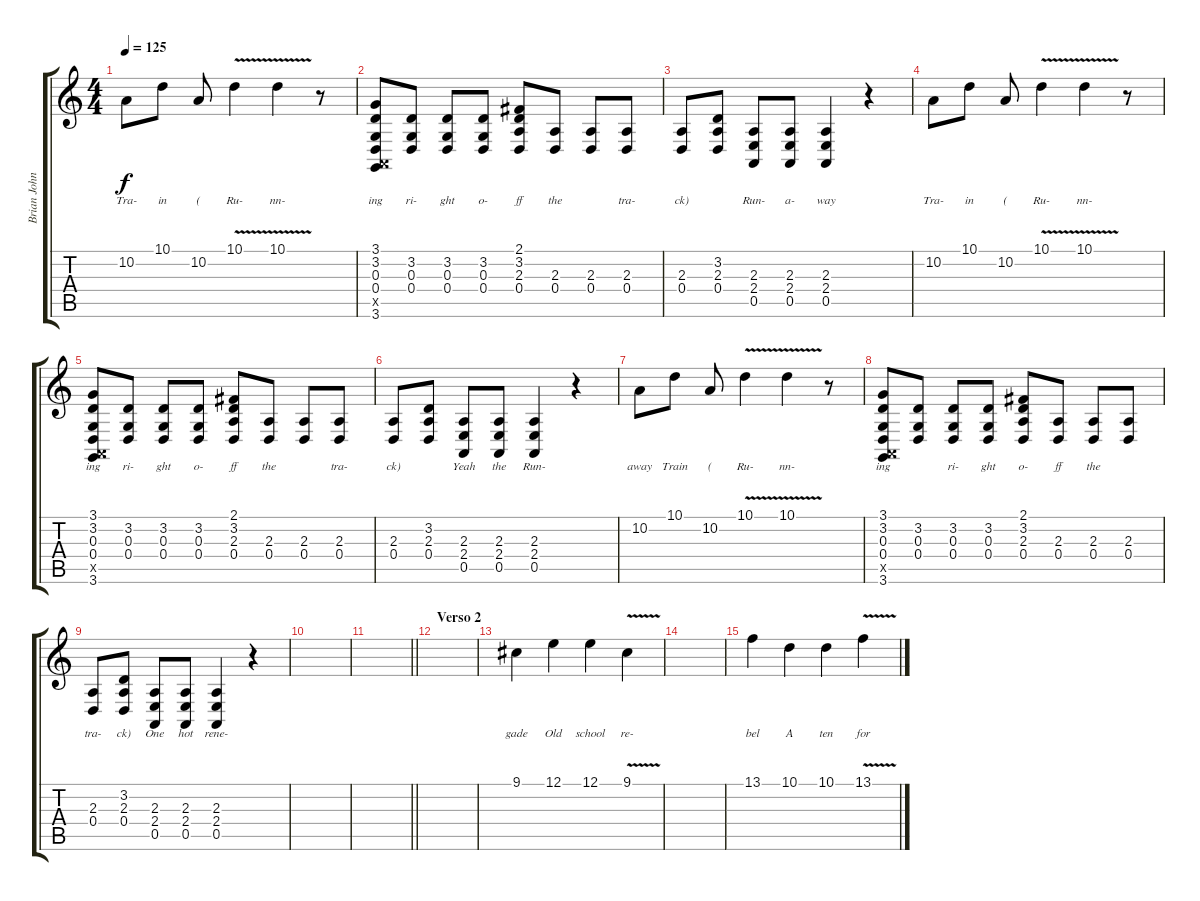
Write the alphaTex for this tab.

\track ("Brian Johnson" "Brian John") {instrument lead6voice}
\staff {score tabs}
\tuning (E4 B3 G3 D3 A2 E2) {hide}
\ts (4 4)
\tempo 125
\clef g2
\ks c
10.2.8{lyrics (0 "Tra-") lyrics (1 "") lyrics (2 "") lyrics (3 "") lyrics (4 "") dy f} 10.1.8{lyrics (0 "in") lyrics (1 "") lyrics (2 "") lyrics (3 "") lyrics (4 "")} 10.2.8{lyrics (0 "(") lyrics (1 "") lyrics (2 "") lyrics (3 "") lyrics (4 "")} 10.1{v}.4{lyrics (0 "Ru-") lyrics (1 "") lyrics (2 "") lyrics (3 "") lyrics (4 "")} 10.1{v}.4{lyrics (0 "nn-") lyrics (1 "") lyrics (2 "") lyrics (3 "") lyrics (4 "")} r.8 |
(3.1 3.2 0.3 0.4 0.5{x} 3.6).8{lyrics (0 "ing") lyrics (1 "") lyrics (2 "") lyrics (3 "") lyrics (4 "")} (3.2 0.3 0.4).8{lyrics (0 "ri-") lyrics (1 "") lyrics (2 "") lyrics (3 "") lyrics (4 "")} (3.2 0.3 0.4).8{lyrics (0 "ght") lyrics (1 "") lyrics (2 "") lyrics (3 "") lyrics (4 "")} (3.2 0.3 0.4).8{lyrics (0 "o-") lyrics (1 "") lyrics (2 "") lyrics (3 "") lyrics (4 "")} (2.1 3.2 2.3 0.4).8{lyrics (0 "ff") lyrics (1 "") lyrics (2 "") lyrics (3 "") lyrics (4 "")} (2.3 0.4).8{lyrics (0 "the") lyrics (1 "") lyrics (2 "") lyrics (3 "") lyrics (4 "")} (2.3 0.4).8{lyrics (0 "") lyrics (1 "") lyrics (2 "") lyrics (3 "") lyrics (4 "")} (2.3 0.4).8{lyrics (0 "tra-") lyrics (1 "") lyrics (2 "") lyrics (3 "") lyrics (4 "")} |
(2.3 0.4).8{lyrics (0 "ck)") lyrics (1 "") lyrics (2 "") lyrics (3 "") lyrics (4 "")} (3.2 2.3 0.4).8{lyrics (0 "") lyrics (1 "") lyrics (2 "") lyrics (3 "") lyrics (4 "")} (2.3 2.4 0.5).8{lyrics (0 "Run-") lyrics (1 "") lyrics (2 "") lyrics (3 "") lyrics (4 "")} (2.3 2.4 0.5).8{lyrics (0 "a-") lyrics (1 "") lyrics (2 "") lyrics (3 "") lyrics (4 "")} (2.3 2.4 0.5).4{lyrics (0 "way") lyrics (1 "") lyrics (2 "") lyrics (3 "") lyrics (4 "")} r.4 |
10.2.8{lyrics (0 "Tra-") lyrics (1 "") lyrics (2 "") lyrics (3 "") lyrics (4 "")} 10.1.8{lyrics (0 "in") lyrics (1 "") lyrics (2 "") lyrics (3 "") lyrics (4 "")} 10.2.8{lyrics (0 "(") lyrics (1 "") lyrics (2 "") lyrics (3 "") lyrics (4 "")} 10.1{v}.4{lyrics (0 "Ru-") lyrics (1 "") lyrics (2 "") lyrics (3 "") lyrics (4 "")} 10.1{v}.4{lyrics (0 "nn-") lyrics (1 "") lyrics (2 "") lyrics (3 "") lyrics (4 "")} r.8 |
(3.1 3.2 0.3 0.4 0.5{x} 3.6).8{lyrics (0 "ing") lyrics (1 "") lyrics (2 "") lyrics (3 "") lyrics (4 "")} (3.2 0.3 0.4).8{lyrics (0 "ri-") lyrics (1 "") lyrics (2 "") lyrics (3 "") lyrics (4 "")} (3.2 0.3 0.4).8{lyrics (0 "ght") lyrics (1 "") lyrics (2 "") lyrics (3 "") lyrics (4 "")} (3.2 0.3 0.4).8{lyrics (0 "o-") lyrics (1 "") lyrics (2 "") lyrics (3 "") lyrics (4 "")} (2.1 3.2 2.3 0.4).8{lyrics (0 "ff") lyrics (1 "") lyrics (2 "") lyrics (3 "") lyrics (4 "")} (2.3 0.4).8{lyrics (0 "the") lyrics (1 "") lyrics (2 "") lyrics (3 "") lyrics (4 "")} (2.3 0.4).8{lyrics (0 "") lyrics (1 "") lyrics (2 "") lyrics (3 "") lyrics (4 "")} (2.3 0.4).8{lyrics (0 "tra-") lyrics (1 "") lyrics (2 "") lyrics (3 "") lyrics (4 "")} |
(2.3 0.4).8{lyrics (0 "ck)") lyrics (1 "") lyrics (2 "") lyrics (3 "") lyrics (4 "")} (3.2 2.3 0.4).8{lyrics (0 "") lyrics (1 "") lyrics (2 "") lyrics (3 "") lyrics (4 "")} (2.3 2.4 0.5).8{lyrics (0 "Yeah") lyrics (1 "") lyrics (2 "") lyrics (3 "") lyrics (4 "")} (2.3 2.4 0.5).8{lyrics (0 "the") lyrics (1 "") lyrics (2 "") lyrics (3 "") lyrics (4 "")} (2.3 2.4 0.5).4{lyrics (0 "Run-") lyrics (1 "") lyrics (2 "") lyrics (3 "") lyrics (4 "")} r.4 |
10.2.8{lyrics (0 "away") lyrics (1 "") lyrics (2 "") lyrics (3 "") lyrics (4 "")} 10.1.8{lyrics (0 "Train") lyrics (1 "") lyrics (2 "") lyrics (3 "") lyrics (4 "")} 10.2.8{lyrics (0 "(") lyrics (1 "") lyrics (2 "") lyrics (3 "") lyrics (4 "")} 10.1{v}.4{lyrics (0 "Ru-") lyrics (1 "") lyrics (2 "") lyrics (3 "") lyrics (4 "")} 10.1{v}.4{lyrics (0 "nn-") lyrics (1 "") lyrics (2 "") lyrics (3 "") lyrics (4 "")} r.8 |
(3.1 3.2 0.3 0.4 0.5{x} 3.6).8{lyrics (0 "ing") lyrics (1 "") lyrics (2 "") lyrics (3 "") lyrics (4 "")} (3.2 0.3 0.4).8{lyrics (0 "") lyrics (1 "") lyrics (2 "") lyrics (3 "") lyrics (4 "")} (3.2 0.3 0.4).8{lyrics (0 "ri-") lyrics (1 "") lyrics (2 "") lyrics (3 "") lyrics (4 "")} (3.2 0.3 0.4).8{lyrics (0 "ght") lyrics (1 "") lyrics (2 "") lyrics (3 "") lyrics (4 "")} (2.1 3.2 2.3 0.4).8{lyrics (0 "o-") lyrics (1 "") lyrics (2 "") lyrics (3 "") lyrics (4 "")} (2.3 0.4).8{lyrics (0 "ff") lyrics (1 "") lyrics (2 "") lyrics (3 "") lyrics (4 "")} (2.3 0.4).8{lyrics (0 "the") lyrics (1 "") lyrics (2 "") lyrics (3 "") lyrics (4 "")} (2.3 0.4).8{lyrics (0 "") lyrics (1 "") lyrics (2 "") lyrics (3 "") lyrics (4 "")} |
(2.3 0.4).8{lyrics (0 "tra-") lyrics (1 "") lyrics (2 "") lyrics (3 "") lyrics (4 "")} (3.2 2.3 0.4).8{lyrics (0 "ck)") lyrics (1 "") lyrics (2 "") lyrics (3 "") lyrics (4 "")} (2.3 2.4 0.5).8{lyrics (0 "One") lyrics (1 "") lyrics (2 "") lyrics (3 "") lyrics (4 "")} (2.3 2.4 0.5).8{lyrics (0 "hot") lyrics (1 "") lyrics (2 "") lyrics (3 "") lyrics (4 "")} (2.3 2.4 0.5).4{lyrics (0 "rene-") lyrics (1 "") lyrics (2 "") lyrics (3 "") lyrics (4 "")} r.4 |
|
\barLineRight lightlight
|
\section ("" "Verso 2")
|
9.1.4{lyrics (0 "gade") lyrics (1 "") lyrics (2 "") lyrics (3 "") lyrics (4 "")} 12.1.4{lyrics (0 "Old") lyrics (1 "") lyrics (2 "") lyrics (3 "") lyrics (4 "")} 12.1.4{lyrics (0 "school") lyrics (1 "") lyrics (2 "") lyrics (3 "") lyrics (4 "")} 9.1{v}.4{lyrics (0 "re-") lyrics (1 "") lyrics (2 "") lyrics (3 "") lyrics (4 "")} |
|
13.1.4{lyrics (0 "bel") lyrics (1 "") lyrics (2 "") lyrics (3 "") lyrics (4 "")} 10.1.4{lyrics (0 "A") lyrics (1 "") lyrics (2 "") lyrics (3 "") lyrics (4 "")} 10.1.4{lyrics (0 "ten") lyrics (1 "") lyrics (2 "") lyrics (3 "") lyrics (4 "")} 13.1{v}.4{lyrics (0 "for") lyrics (1 "") lyrics (2 "") lyrics (3 "") lyrics (4 "")}
